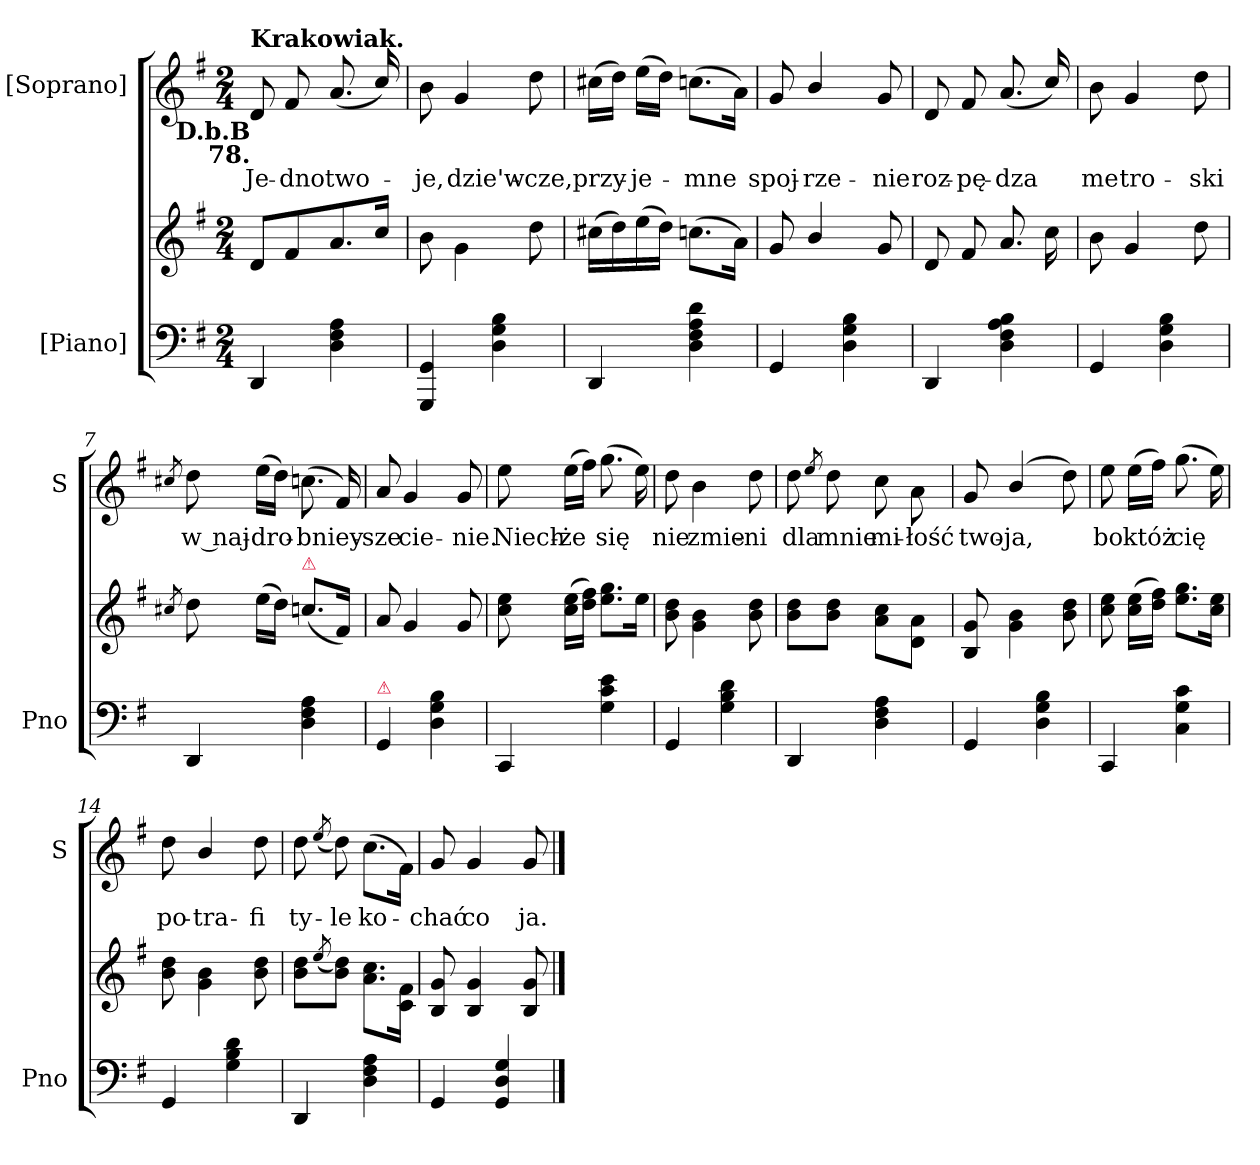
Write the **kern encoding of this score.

**kern	**kern	**kern	**text
*part2	*part2	*part1	*part1
*staff3	*staff2	*staff1	*staff1
*I"[Piano]	*	*I"[Soprano]	*
*I'Pno	*	*I'S	*
*clefF4	*clefG2	*clefG2	*
*k[f#]	*k[f#]	*k[f#]	*
*G:	*G:	*G:	*
*M2/4	*M2/4	*M2/4	*
=1	=1	=1	=1
!	!	!LO:TX:b:B:rj:t=D.b.B\n78.	!
!	!	!LO:TX:a:B:t=Krakowiak.	!
4DD/	8d/L	8d/	Je-
.	8f#/	8f#/	-dno
4D\ 4F#\ 4A\	8.a/	(>8.a/	two-
.	16cc/Jk	16cc/)	.
=2	=2	=2	=2
4GGG/ 4GG/	8b\	8b\	-je,
.	4g\	4g/	dzie'w-
4D\ 4G\ 4B\	.	.	.
.	8dd\	8dd\	-cze,
=3	=3	=3	=3
4DD/	(>16cc#X\LL	(>16cc#X\LL	przy-
.	16dd\)	16dd\JJ)	.
.	(>16ee\	(>16ee\LL	-je-
.	16dd\JJ)	16dd\JJ)	.
4D\ 4F#\ 4A\ 4d\	(>8.ccn\L	(>8.ccn\L	-mne
.	16a\Jk)	16a\Jk)	.
=4	=4	=4	=4
4GG/	8g/	8g/	spoj-
.	4b/	4b/	-rze-
4D\ 4G\ 4B\	.	.	.
.	8g/	8g/	-nie
=5	=5	=5	=5
4DD/	8d/	8d/	roz-
.	8f#/	8f#/	-pę-
4D\ 4F#\ 4A\ 4B\	8.a/	(<8.a/	-dza
.	16cc\	16cc/)	.
=6	=6	=6	=6
4GG/	8b\	8b\	me
.	4g/	4g/	tro-
4D\ 4G\ 4B\	.	.	.
.	8dd\	8dd\	-ski
=7	=7	=7	=7
.	8qcc#X/	8qcc#X/	.
4DD/	8dd\	8dd\	w naj-
.	(>16ee\LL	(>16ee\LL	-dro-
.	16dd\JJ)	16dd\JJ)	.
!	!LO:TX:a:color=crimson:t=⚠	!	!
4D\ 4F#\ 4A\	(>8.ccn\L	(>8.ccn\	-bniey-
.	16f#/Jk)	16f#/)	.
=8	=8	=8	=8
!LO:TX:a:color=crimson:t=⚠	!	!	!
4GG/	8a/	8a/	-sze
.	4g/	4g/	cie-
4D\ 4G\ 4B\	.	.	.
.	8g/	8g/	-nie.
=9	=9	=9	=9
4CC/	8cc\ 8ee\	8ee\	Niech-
.	(>16cc\ 16ee\LL	(>16ee\LL	-że
.	16dd\ 16ff#\JJ)	16ff#\JJ)	.
4G\ 4c\ 4e\	8.ee\ 8.gg\L	(>8.gg\	się
.	16ee\Jk	16ee\)	.
=10	=10	=10	=10
4GG/	8b\ 8dd\	8dd\	nie
.	4g\ 4b\	4b\	zmie-
4G\ 4B\ 4d\	.	.	.
.	8b\ 8dd\	8dd\	-ni
=11	=11	=11	=11
4DD/	8b\ 8dd\L	8dd\	dla
.	.	8qee/	.
.	8b\ 8dd\J	8dd\	mnie
4D\ 4F#\ 4A\	8a\ 8cc\L	8cc\	mi-
.	8d\ 8a\J	8a\	-łość
=12	=12	=12	=12
4GG/	8B/ 8g/	8g/	two-
.	4g\ 4b\	(>4b/	-ja,
4D\ 4G\ 4B\	.	.	.
.	8b\ 8dd\	8dd\)	.
=13	=13	=13	=13
4CC/	8cc\ 8ee\	8ee\	bo
.	(>16cc\ 16ee\LL	(>16ee\LL	któż
.	16dd\ 16ff#\JJ)	16ff#\JJ)	.
4C\ 4G\ 4c\	8.ee\ 8.gg\L	(>8.gg\	cię
.	16cc\ 16ee\Jk	16ee\)	.
=14	=14	=14	=14
4GG/	8b\ 8dd\	8dd\	po-
.	4g\ 4b\	4b/	-tra-
4G\ 4B\ 4d\	.	.	.
.	8b\ 8dd\	8dd\	-fi
=15	=15	=15	=15
4DD/	8b\ 8dd\L	8dd\	ty-
.	(<8qee/	(<8qee/	.
.	8b\ 8dd\J)	8dd\)	-le
4D\ 4F#\ 4A\	8.a\ 8.cc\L	(>8.cc\L	ko-
.	16c\ 16f#\Jk	16f#\Jk)	.
=16	=16	=16	=16
4GG/	8B/ 8g/	8g/	-chać
.	4B/ 4g/	4g/	co
4GG/ 4D/ 4G/	.	.	.
.	8B/ 8g/	8g/	ja.
==	==	==	==
*-	*-	*-	*-
